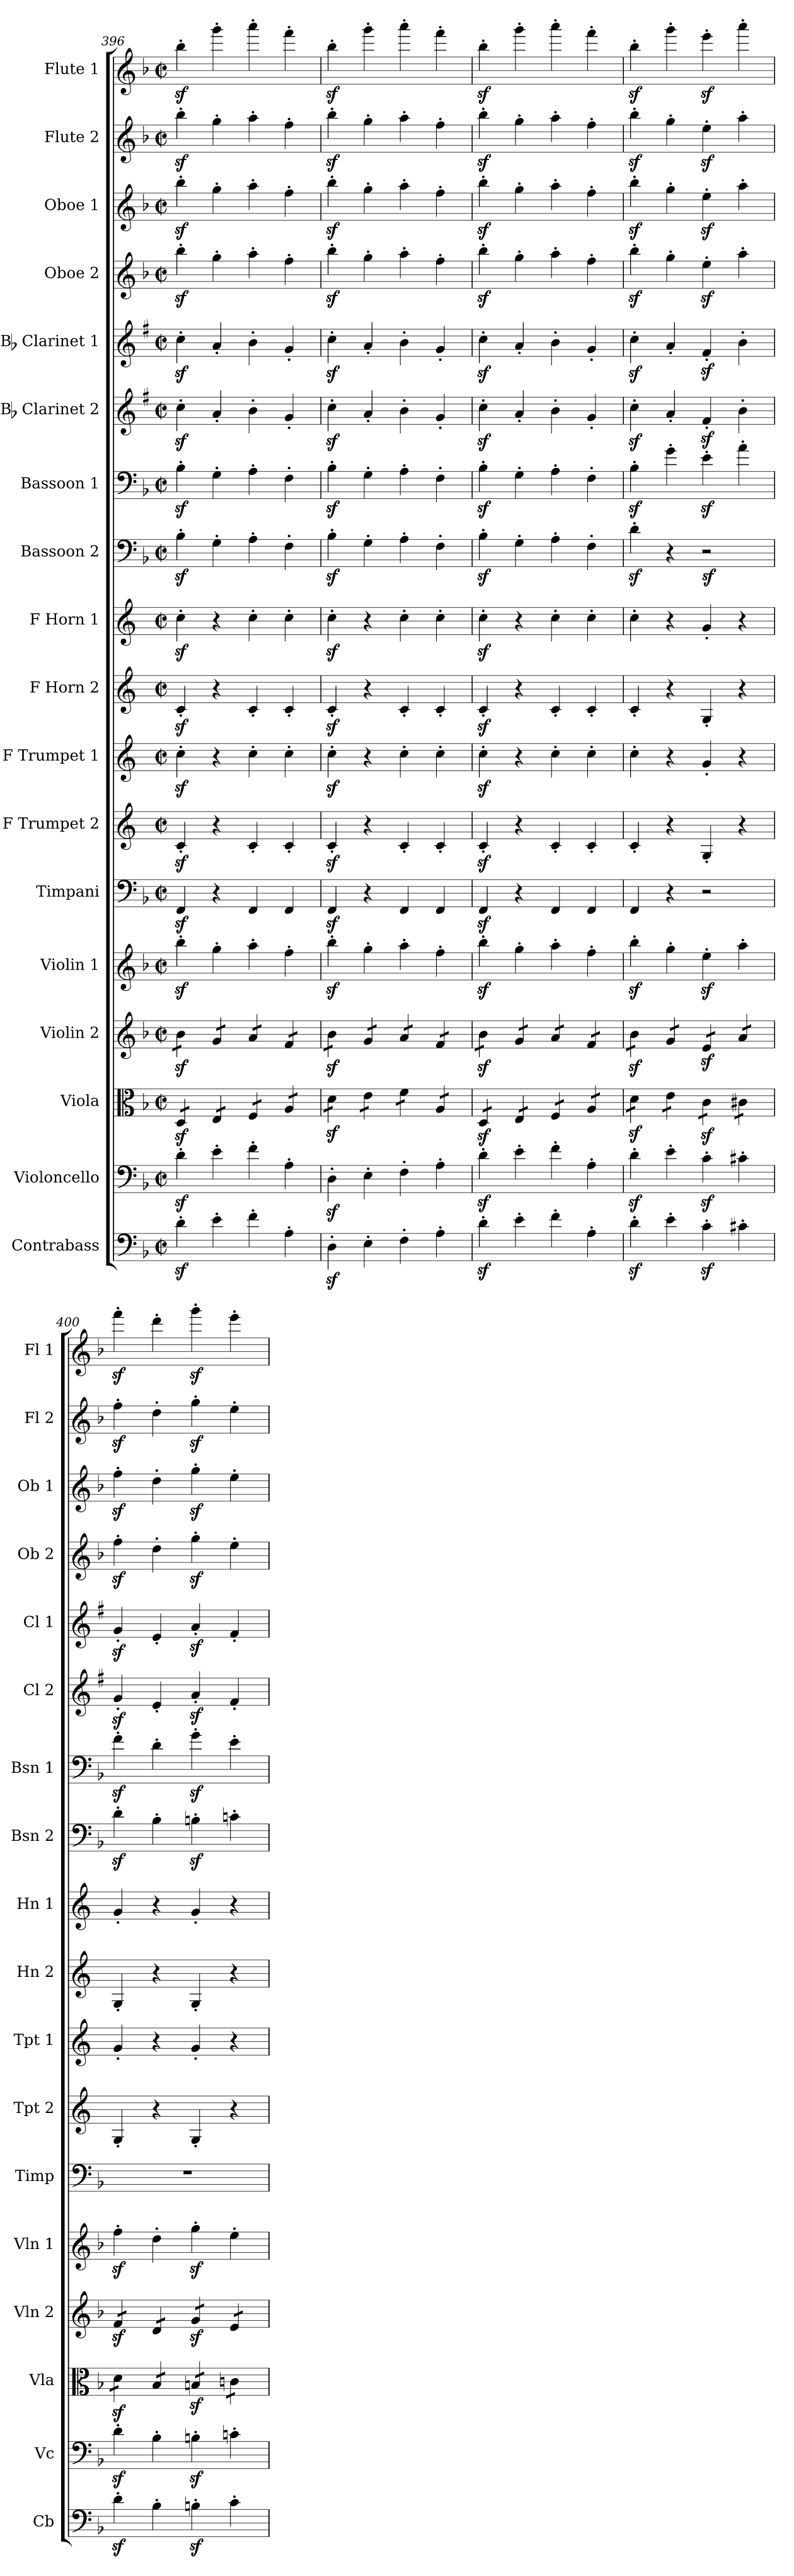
**kern	**kern	**kern	**kern	**kern	**kern	**kern	**kern	**kern	**kern	**kern	**dynam	**kern	**kern	**kern	**kern	**kern	**kern	**kern
*part18	*part17	*part16	*part15	*part14	*part13	*part12	*part11	*part10	*part9	*part8	*part8	*part7	*part6	*part5	*part4	*part3	*part2	*part1
*staff18	*staff17	*staff16	*staff15	*staff14	*staff13	*staff12	*staff11	*staff10	*staff9	*staff8	*staff8	*staff7	*staff6	*staff5	*staff4	*staff3	*staff2	*staff1
*I"Contrabass	*I"Violoncello	*I"Viola	*I"Violin 2	*I"Violin 1	*I"Timpani	*I"F Trumpet 2	*I"F Trumpet 1	*I"F Horn 2	*I"F Horn 1	*I"Bassoon 2	*	*I"Bassoon 1	*I"Bb Clarinet 2	*I"Bb Clarinet 1	*I"Oboe 2	*I"Oboe 1	*I"Flute 2	*I"Flute 1
*I'Cb	*I'Vc	*I'Vla	*I'Vln 2	*I'Vln 1	*I'Timp	*I'Tpt 2	*I'Tpt 1	*I'Hn 2	*I'Hn 1	*I'Bsn 2	*	*I'Bsn 1	*I'Cl 2	*I'Cl 1	*I'Ob 2	*I'Ob 1	*I'Fl 2	*I'Fl 1
!!LO:PB:g=z
*clefF4	*clefF4	*clefC3	*clefG2	*clefG2	*clefF4	*clefG2	*clefG2	*clefG2	*clefG2	*clefF4	*	*clefF4	*clefG2	*clefG2	*clefG2	*clefG2	*clefG2	*clefG2
*ITrd7c12	*	*	*	*	*	*ITrd-3c-5	*ITrd-3c-5	*ITrd4c7	*ITrd4c7	*	*	*	*ITrd1c2	*ITrd1c2	*	*	*	*
*k[b-]	*k[b-]	*k[b-]	*k[b-]	*k[b-]	*k[b-]	*k[b-]	*k[b-]	*k[b-]	*k[b-]	*k[b-]	*	*k[b-]	*k[b-]	*k[b-]	*k[b-]	*k[b-]	*k[b-]	*k[b-]
*M2/2	*M2/2	*M2/2	*M2/2	*M2/2	*M2/2	*M2/2	*M2/2	*M2/2	*M2/2	*M2/2	*	*M2/2	*M2/2	*M2/2	*M2/2	*M2/2	*M2/2	*M2/2
*met(c|)	*met(c|)	*met(c|)	*met(c|)	*met(c|)	*met(c|)	*met(c|)	*met(c|)	*met(c|)	*met(c|)	*met(c|)	*	*met(c|)	*met(c|)	*met(c|)	*met(c|)	*met(c|)	*met(c|)	*met(c|)
=396	=396	=396	=396	=396	=396	=396	=396	=396	=396	=396	=396	=396	=396	=396	=396	=396	=396	=396
*	*	*tremolo	*	*	*	*	*	*	*	*	*	*	*	*	*	*	*	*
*	*	*	*tremolo	*	*	*	*	*	*	*	*	*	*	*	*	*	*	*
4Dz<'\	4dz<'\	12Dz</L	12b-z<\L	4bb-z<'\	4FFz</	4fz<'/	4ffz<'\	4Fz<'/	4fz<'\	4B-z<'\	.	4B-z<'\	4b-z<'\	4b-z<'\	4bb-z<'\	4bb-z<'\	4bb-z<'\	4bb-z<'\
.	.	12Dz</	12b-z<\	.	.	.	.	.	.	.	.	.	.	.	.	.	.	.
.	.	12Dz</J	12b-z<\J	.	.	.	.	.	.	.	.	.	.	.	.	.	.	.
4E'\	4e'\	12E/L	12g/L	4gg'\	4r	4r	4r	4r	4r	4G'\	.	4G'\	4g'/	4g'/	4gg'\	4gg'\	4gg'\	4ggg'\
.	.	12E/	12g/	.	.	.	.	.	.	.	.	.	.	.	.	.	.	.
.	.	12E/J	12g/J	.	.	.	.	.	.	.	.	.	.	.	.	.	.	.
4F'\	4f'\	12F/L	12a/L	4aa'\	4FF/	4f'/	4ff'\	4F'/	4f'\	4A'\	.	4A'\	4a'\	4a'\	4aa'\	4aa'\	4aa'\	4aaa'\
.	.	12F/	12a/	.	.	.	.	.	.	.	.	.	.	.	.	.	.	.
.	.	12F/J	12a/J	.	.	.	.	.	.	.	.	.	.	.	.	.	.	.
4AA'\	4A'\	12A/L	12f/L	4ff'\	4FF/	4f'/	4ff'\	4F'/	4f'\	4F'\	.	4F'\	4f'/	4f'/	4ff'\	4ff'\	4ff'\	4fff'\
.	.	12A/	12f/	.	.	.	.	.	.	.	.	.	.	.	.	.	.	.
.	.	12A/J	12f/J	.	.	.	.	.	.	.	.	.	.	.	.	.	.	.
=397	=397	=397	=397	=397	=397	=397	=397	=397	=397	=397	=397	=397	=397	=397	=397	=397	=397	=397
4DDz<'\	4Dz<'\	12dz<\L	12b-z<\L	4bb-z<'\	4FFz</	4fz<'/	4ffz<'\	4Fz<'/	4fz<'\	4B-z<'\	.	4B-z<'\	4b-z<'\	4b-z<'\	4bb-z<'\	4bb-z<'\	4bb-z<'\	4bb-z<'\
.	.	12dz<\	12b-z<\	.	.	.	.	.	.	.	.	.	.	.	.	.	.	.
.	.	12dz<\J	12b-z<\J	.	.	.	.	.	.	.	.	.	.	.	.	.	.	.
4EE'\	4E'\	12e\L	12g/L	4gg'\	4r	4r	4r	4r	4r	4G'\	.	4G'\	4g'/	4g'/	4gg'\	4gg'\	4gg'\	4ggg'\
.	.	12e\	12g/	.	.	.	.	.	.	.	.	.	.	.	.	.	.	.
.	.	12e\J	12g/J	.	.	.	.	.	.	.	.	.	.	.	.	.	.	.
4FF'\	4F'\	12f\L	12a/L	4aa'\	4FF/	4f'/	4ff'\	4F'/	4f'\	4A'\	.	4A'\	4a'\	4a'\	4aa'\	4aa'\	4aa'\	4aaa'\
.	.	12f\	12a/	.	.	.	.	.	.	.	.	.	.	.	.	.	.	.
.	.	12f\J	12a/J	.	.	.	.	.	.	.	.	.	.	.	.	.	.	.
4AA'\	4A'\	12A/L	12f/L	4ff'\	4FF/	4f'/	4ff'\	4F'/	4f'\	4F'\	.	4F'\	4f'/	4f'/	4ff'\	4ff'\	4ff'\	4fff'\
.	.	12A/	12f/	.	.	.	.	.	.	.	.	.	.	.	.	.	.	.
.	.	12A/J	12f/J	.	.	.	.	.	.	.	.	.	.	.	.	.	.	.
=398	=398	=398	=398	=398	=398	=398	=398	=398	=398	=398	=398	=398	=398	=398	=398	=398	=398	=398
4Dz<'\	4dz<'\	12Dz</L	12b-z<\L	4bb-z<'\	4FFz</	4fz<'/	4ffz<'\	4Fz<'/	4fz<'\	4B-z<'\	.	4B-z<'\	4b-z<'\	4b-z<'\	4bb-z<'\	4bb-z<'\	4bb-z<'\	4bb-z<'\
.	.	12Dz</	12b-z<\	.	.	.	.	.	.	.	.	.	.	.	.	.	.	.
.	.	12Dz</J	12b-z<\J	.	.	.	.	.	.	.	.	.	.	.	.	.	.	.
4E'\	4e'\	12E/L	12g/L	4gg'\	4r	4r	4r	4r	4r	4G'\	.	4G'\	4g'/	4g'/	4gg'\	4gg'\	4gg'\	4ggg'\
.	.	12E/	12g/	.	.	.	.	.	.	.	.	.	.	.	.	.	.	.
.	.	12E/J	12g/J	.	.	.	.	.	.	.	.	.	.	.	.	.	.	.
4F'\	4f'\	12F/L	12a/L	4aa'\	4FF/	4f'/	4ff'\	4F'/	4f'\	4A'\	.	4A'\	4a'\	4a'\	4aa'\	4aa'\	4aa'\	4aaa'\
.	.	12F/	12a/	.	.	.	.	.	.	.	.	.	.	.	.	.	.	.
.	.	12F/J	12a/J	.	.	.	.	.	.	.	.	.	.	.	.	.	.	.
4AA'\	4A'\	12A/L	12f/L	4ff'\	4FF/	4f'/	4ff'\	4F'/	4f'\	4F'\	.	4F'\	4f'/	4f'/	4ff'\	4ff'\	4ff'\	4fff'\
.	.	12A/	12f/	.	.	.	.	.	.	.	.	.	.	.	.	.	.	.
.	.	12A/J	12f/J	.	.	.	.	.	.	.	.	.	.	.	.	.	.	.
=399	=399	=399	=399	=399	=399	=399	=399	=399	=399	=399	=399	=399	=399	=399	=399	=399	=399	=399
4Dz<'\	4dz<'\	12dz<\L	12b-z<\L	4bb-z<'\	4FF/	4f'/	4ff'\	4F'/	4f'\	4dz<'\	.	4B-z<'\	4b-z<'\	4b-z<'\	4bb-z<'\	4bb-z<'\	4bb-z<'\	4bb-z<'\
.	.	12dz<\	12b-z<\	.	.	.	.	.	.	.	.	.	.	.	.	.	.	.
.	.	12dz<\J	12b-z<\J	.	.	.	.	.	.	.	.	.	.	.	.	.	.	.
4E'\	4e'\	12e\L	12g/L	4gg'\	4r	4r	4r	4r	4r	4r	.	4g'\	4g'/	4g'/	4gg'\	4gg'\	4gg'\	4ggg'\
.	.	12e\	12g/	.	.	.	.	.	.	.	.	.	.	.	.	.	.	.
.	.	12e\J	12g/J	.	.	.	.	.	.	.	.	.	.	.	.	.	.	.
!	!	!	!	!	!	!	!	!	!	!	!LO:DY:b	!	!	!	!	!	!	!
4Cz<'\	4cz<'\	12cz<\L	12ez</L	4eez<'\	2r	4c'/	4cc'/	4C'/	4c'/	2r	sf	4ez<'\	4ez<'/	4ez<'/	4eez<'\	4eez<'\	4eez<'\	4eeez<'\
.	.	12cz<\	12ez</	.	.	.	.	.	.	.	.	.	.	.	.	.	.	.
.	.	12cz<\J	12ez</J	.	.	.	.	.	.	.	.	.	.	.	.	.	.	.
4C#X'\	4c#X'\	12c#X\L	12a/L	4aa'\	.	4r	4r	4r	4r	.	.	4a'\	4a'\	4a'\	4aa'\	4aa'\	4aa'\	4aaa'\
.	.	12c#X\	12a/	.	.	.	.	.	.	.	.	.	.	.	.	.	.	.
.	.	12c#X\J	12a/J	.	.	.	.	.	.	.	.	.	.	.	.	.	.	.
=400	=400	=400	=400	=400	=400	=400	=400	=400	=400	=400	=400	=400	=400	=400	=400	=400	=400	=400
4Dz<'\	4dz<'\	12dz<\L	12fz</L	4ffz<'\	1r	4c'/	4cc'/	4C'/	4c'/	4dz<'\	.	4fz<'\	4fz<'/	4fz<'/	4ffz<'\	4ffz<'\	4ffz<'\	4fffz<'\
.	.	12dz<\	12fz</	.	.	.	.	.	.	.	.	.	.	.	.	.	.	.
.	.	12dz<\J	12fz</J	.	.	.	.	.	.	.	.	.	.	.	.	.	.	.
4BB-'\	4B-'\	12B-/L	12d/L	4dd'\	.	4r	4r	4r	4r	4B-'\	.	4d'\	4d'/	4d'/	4dd'\	4dd'\	4dd'\	4ddd'\
.	.	12B-/	12d/	.	.	.	.	.	.	.	.	.	.	.	.	.	.	.
.	.	12B-/J	12d/J	.	.	.	.	.	.	.	.	.	.	.	.	.	.	.
4BBnz<'\	4Bnz<'\	12Bnz</L	12gz</L	4ggz<'\	.	4c'/	4cc'/	4C'/	4c'/	4Bnz<'\	.	4gz<'\	4gz<'/	4gz<'/	4ggz<'\	4ggz<'\	4ggz<'\	4gggz<'\
.	.	12Bnz</	12gz</	.	.	.	.	.	.	.	.	.	.	.	.	.	.	.
.	.	12Bnz</J	12gz</J	.	.	.	.	.	.	.	.	.	.	.	.	.	.	.
4C'\	4cn'\	12cn\L	12e/L	4ee'\	.	4r	4r	4r	4r	4cn'\	.	4e'\	4e'/	4e'/	4ee'\	4ee'\	4ee'\	4eee'\
.	.	12cn\	12e/	.	.	.	.	.	.	.	.	.	.	.	.	.	.	.
.	.	12cn\J	12e/J	.	.	.	.	.	.	.	.	.	.	.	.	.	.	.
*	*	*	*Xtremolo	*	*	*	*	*	*	*	*	*	*	*	*	*	*	*
*	*	*Xtremolo	*	*	*	*	*	*	*	*	*	*	*	*	*	*	*	*
=	=	=	=	=	=	=	=	=	=	=	=	=	=	=	=	=	=	=
*-	*-	*-	*-	*-	*-	*-	*-	*-	*-	*-	*-	*-	*-	*-	*-	*-	*-	*-
